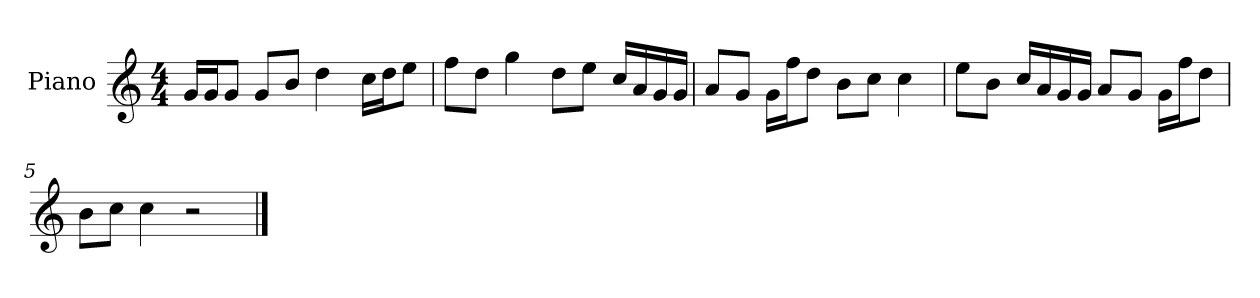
**kern
*part1
*staff1
*I"Piano
*I'P-no
*clefG2
*k[]
*M4/4
*MM90
=1
16g/LL
16g/J
8g/J
8g/L
8b/J
4dd\
16cc\LL
16dd\J
8ee\J
=2
8ff\L
8dd\J
4gg\
8dd\L
8ee\J
16cc/LL
16a/
16g/
16g/JJ
=3
8a/L
8g/J
16g\LL
16ff\J
8dd\J
8b\L
8cc\J
4cc\
=4
8ee\L
8b\J
16cc/LL
16a/
16g/
16g/JJ
8a/L
8g/J
16g\LL
16ff\J
8dd\J
=5
8b\L
8cc\J
4cc\
2r
==
*-
